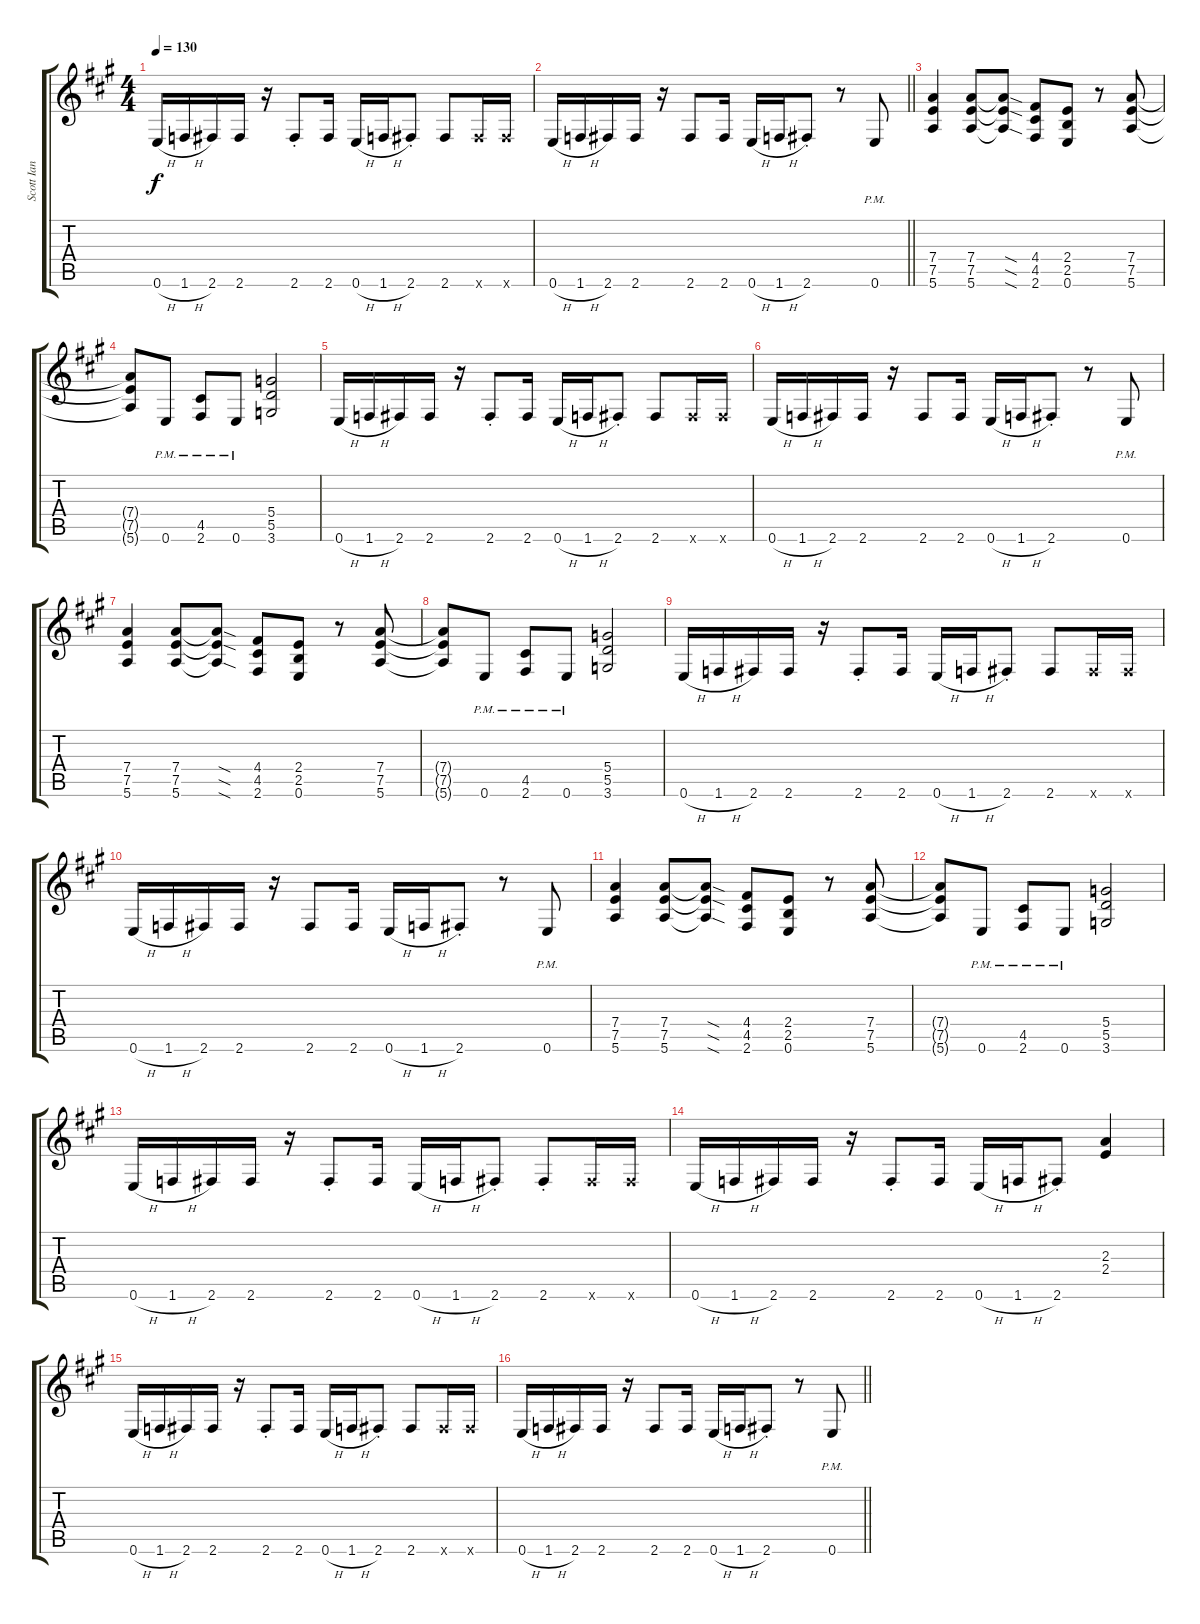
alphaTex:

\track ("Scott Ian" "Scott Ian") {instrument distortionguitar}
\staff {score tabs}
\tuning (E4 B3 G3 D3 A2 E2) {hide}
\ts (4 4)
\tempo 130
\clef g2
\ks a
0.6{h}.16{dy f} 1.6{h}.16 2.6.16 2.6.16 r.16 2.6{st}.8 2.6.16 0.6{h}.16 1.6{h}.16 2.6{st}.8 2.6.8 2.6{x}.16 2.6{x}.16 |
\barLineRight lightlight
0.6{h}.16 1.6{h}.16 2.6.16 2.6.16 r.16 2.6.8 2.6.16 0.6{h}.16 1.6{h}.16 2.6{st}.8 r.8 0.6{pm}.8 |
(7.4 7.5 5.6).4 (7.4 7.5 5.6).8 (7.4{sod t} 7.5{sod t} 5.6{sod t}).8 (4.4 4.5 2.6).8 (2.4 2.5 0.6).8 r.8 (7.4 7.5 5.6).8 |
(7.4{t} 7.5{t} 5.6{t}).8 0.6{pm}.8 (4.5{pm} 2.6{pm}).8 0.6{pm}.8 (5.4 5.5 3.6).2 |
0.6{h}.16 1.6{h}.16 2.6.16 2.6.16 r.16 2.6{st}.8 2.6.16 0.6{h}.16 1.6{h}.16 2.6{st}.8 2.6.8 2.6{x}.16 2.6{x}.16 |
0.6{h}.16 1.6{h}.16 2.6.16 2.6.16 r.16 2.6.8 2.6.16 0.6{h}.16 1.6{h}.16 2.6{st}.8 r.8 0.6{pm}.8 |
(7.4 7.5 5.6).4 (7.4 7.5 5.6).8 (7.4{sod t} 7.5{sod t} 5.6{sod t}).8 (4.4 4.5 2.6).8 (2.4 2.5 0.6).8 r.8 (7.4 7.5 5.6).8 |
(7.4{t} 7.5{t} 5.6{t}).8 0.6{pm}.8 (4.5{pm} 2.6{pm}).8 0.6{pm}.8 (5.4 5.5 3.6).2 |
0.6{h}.16 1.6{h}.16 2.6.16 2.6.16 r.16 2.6{st}.8 2.6.16 0.6{h}.16 1.6{h}.16 2.6{st}.8 2.6.8 2.6{x}.16 2.6{x}.16 |
0.6{h}.16 1.6{h}.16 2.6.16 2.6.16 r.16 2.6.8 2.6.16 0.6{h}.16 1.6{h}.16 2.6{st}.8 r.8 0.6{pm}.8 |
(7.4 7.5 5.6).4 (7.4 7.5 5.6).8 (7.4{sod t} 7.5{sod t} 5.6{sod t}).8 (4.4 4.5 2.6).8 (2.4 2.5 0.6).8 r.8 (7.4 7.5 5.6).8 |
(7.4{t} 7.5{t} 5.6{t}).8 0.6{pm}.8 (4.5{pm} 2.6{pm}).8 0.6{pm}.8 (5.4 5.5 3.6).2 |
0.6{h}.16 1.6{h}.16 2.6.16 2.6.16 r.16 2.6{st}.8 2.6.16 0.6{h}.16 1.6{h}.16 2.6{st}.8 2.6{st}.8 2.6{x}.16 2.6{x}.16 |
0.6{h}.16 1.6{h}.16 2.6.16 2.6.16 r.16 2.6{st}.8 2.6.16 0.6{h}.16 1.6{h}.16 2.6{st}.8 (2.3 2.4).4 |
0.6{h}.16 1.6{h}.16 2.6.16 2.6.16 r.16 2.6{st}.8 2.6.16 0.6{h}.16 1.6{h}.16 2.6{st}.8 2.6.8 2.6{x}.16 2.6{x}.16 |
\barLineRight lightlight
0.6{h}.16 1.6{h}.16 2.6.16 2.6.16 r.16 2.6.8 2.6.16 0.6{h}.16 1.6{h}.16 2.6{st}.8 r.8 0.6{pm}.8
